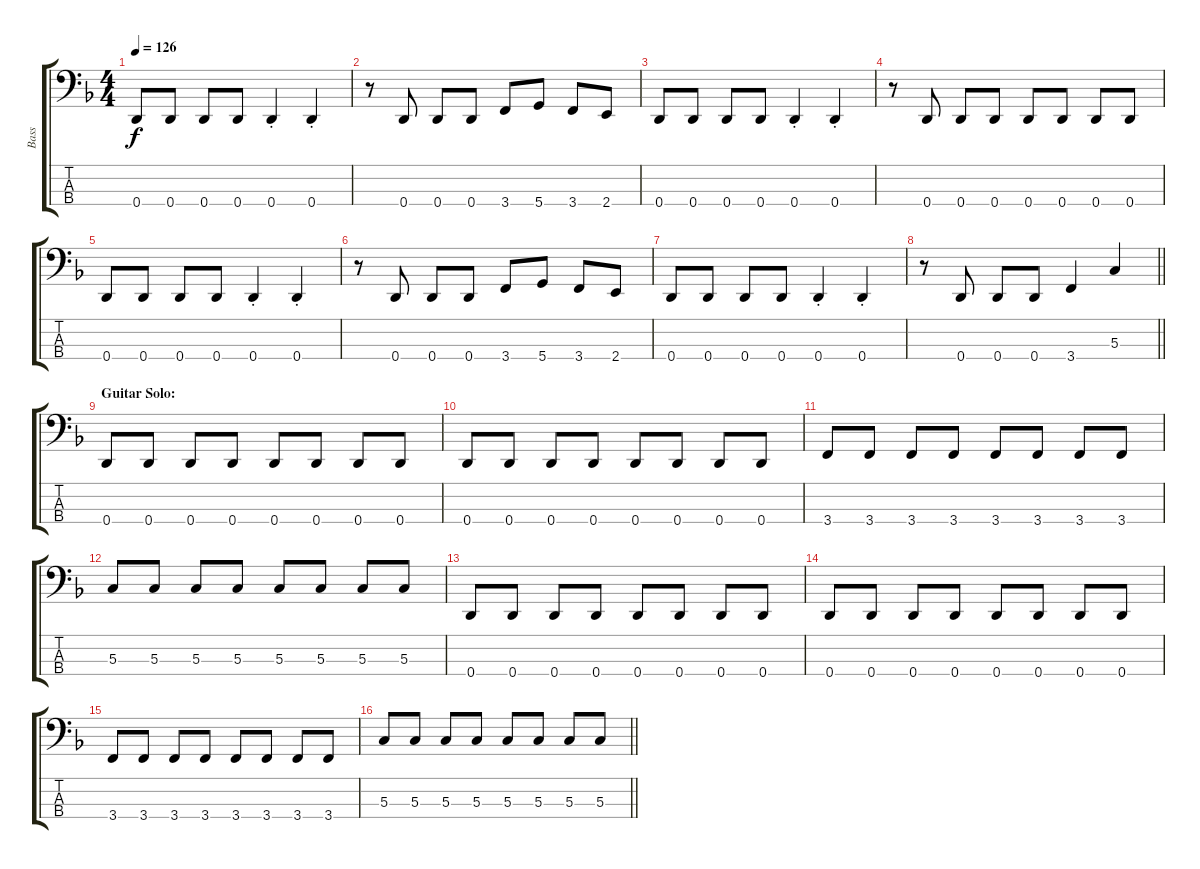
\track ("Bass" "Bass") {instrument electricbasspick}
\staff {score tabs}
\tuning (F2 C2 G1 D1) {hide}
\ts (4 4)
\tempo 126
\clef f4
\ks dminor
0.4.8{dy f} 0.4.8 0.4.8 0.4.8 0.4{st}.4 0.4{st}.4 |
r.8 0.4.8 0.4.8 0.4.8 3.4.8 5.4.8 3.4.8 2.4.8 |
0.4.8 0.4.8 0.4.8 0.4.8 0.4{st}.4 0.4{st}.4 |
r.8 0.4.8 0.4.8 0.4.8 0.4.8 0.4.8 0.4.8 0.4.8 |
0.4.8 0.4.8 0.4.8 0.4.8 0.4{st}.4 0.4{st}.4 |
r.8 0.4.8 0.4.8 0.4.8 3.4.8 5.4.8 3.4.8 2.4.8 |
0.4.8 0.4.8 0.4.8 0.4.8 0.4{st}.4 0.4{st}.4 |
\barLineRight lightlight
r.8 0.4.8 0.4.8 0.4.8 3.4.4 5.3.4 |
\section ("" "Guitar Solo:")
0.4.8 0.4.8 0.4.8 0.4.8 0.4.8 0.4.8 0.4.8 0.4.8 |
0.4.8 0.4.8 0.4.8 0.4.8 0.4.8 0.4.8 0.4.8 0.4.8 |
3.4.8 3.4.8 3.4.8 3.4.8 3.4.8 3.4.8 3.4.8 3.4.8 |
5.3.8 5.3.8 5.3.8 5.3.8 5.3.8 5.3.8 5.3.8 5.3.8 |
0.4.8 0.4.8 0.4.8 0.4.8 0.4.8 0.4.8 0.4.8 0.4.8 |
0.4.8 0.4.8 0.4.8 0.4.8 0.4.8 0.4.8 0.4.8 0.4.8 |
3.4.8 3.4.8 3.4.8 3.4.8 3.4.8 3.4.8 3.4.8 3.4.8 |
\barLineRight lightlight
5.3.8 5.3.8 5.3.8 5.3.8 5.3.8 5.3.8 5.3.8 5.3.8
